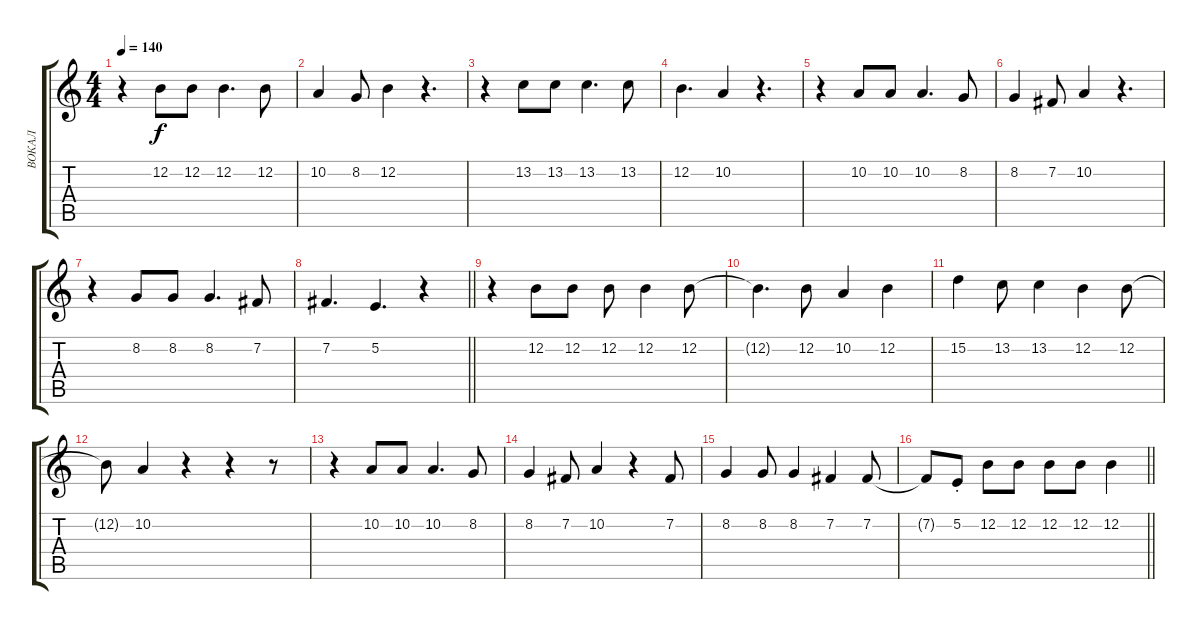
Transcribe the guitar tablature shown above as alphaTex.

\track ("ВОКАЛ" "ВОКАЛ") {instrument fx5brightness}
\staff {score tabs}
\tuning (E4 B3 G3 D3 A2 E2) {hide}
\ts (4 4)
\tempo 140
\clef g2
\ks c
r.4{dy f} 12.2.8 12.2.8 12.2.4{d} 12.2.8 |
10.2.4 8.2.8 12.2.4 r.4{d} |
r.4 13.2.8 13.2.8 13.2.4{d} 13.2.8 |
12.2.4{d} 10.2.4 r.4{d} |
r.4 10.2.8 10.2.8 10.2.4{d} 8.2.8 |
8.2.4 7.2.8 10.2.4 r.4{d} |
r.4 8.2.8 8.2.8 8.2.4{d} 7.2.8 |
\barLineRight lightlight
7.2.4{d} 5.2.4{d} r.4 |
r.4 12.2.8 12.2.8 12.2.8 12.2.4 12.2.8 |
12.2{t}.4{d} 12.2.8 10.2.4 12.2.4 |
15.2.4 13.2.8 13.2.4 12.2.4 12.2.8 |
12.2{t}.8 10.2.4 r.4 r.4 r.8 |
r.4 10.2.8 10.2.8 10.2.4{d} 8.2.8 |
8.2.4 7.2.8 10.2.4 r.4 7.2.8 |
8.2.4 8.2.8 8.2.4 7.2.4 7.2.8 |
\barLineRight lightlight
7.2{t}.8 5.2{st}.8 12.2.8 12.2.8 12.2.8 12.2.8 12.2.4
